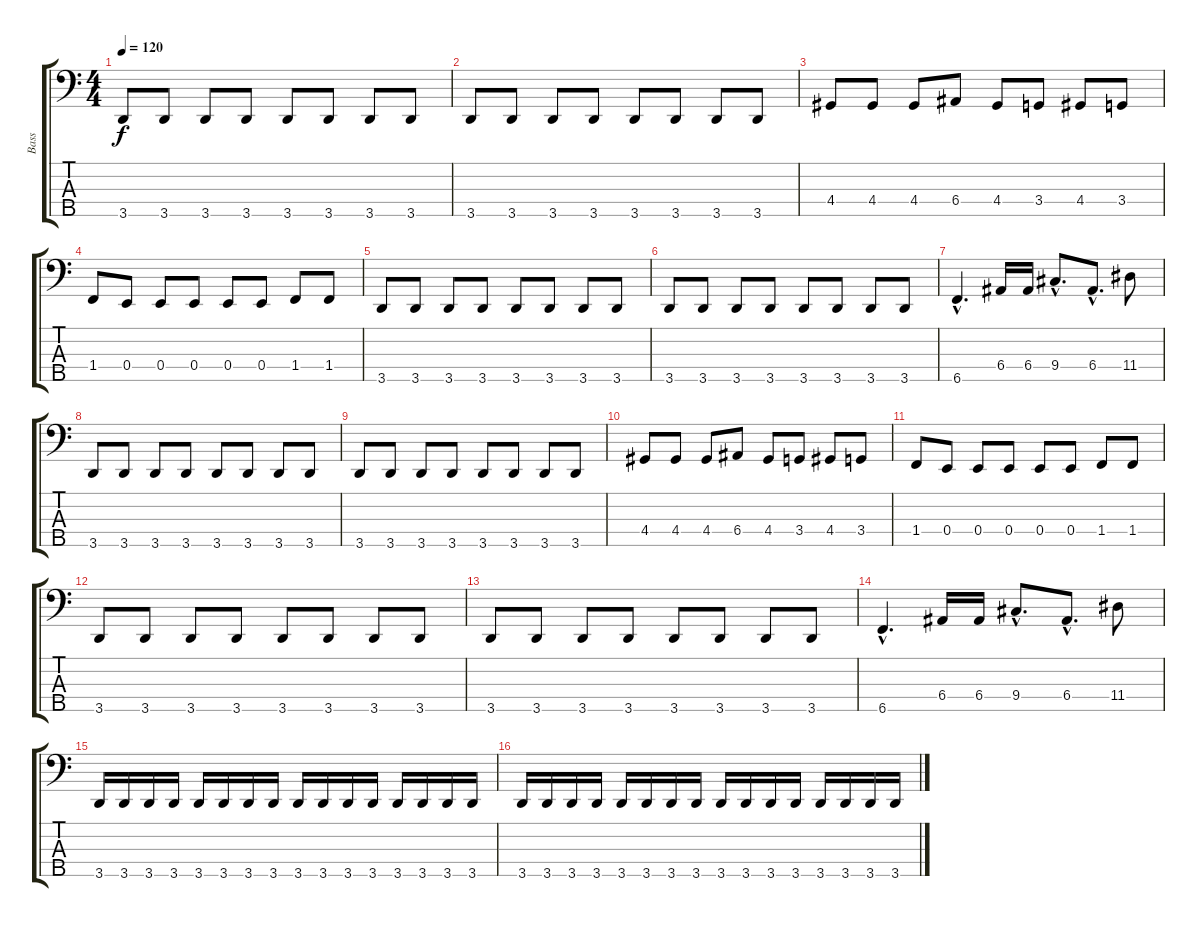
\track ("Bass" "Bass") {instrument electricbassfinger}
\staff {score tabs}
\tuning (G2 D2 A1 E1 B0) {hide}
\ts (4 4)
\tempo 120
\clef f4
\ks c
3.5.8{dy f} 3.5.8 3.5.8 3.5.8 3.5.8 3.5.8 3.5.8 3.5.8 |
3.5.8 3.5.8 3.5.8 3.5.8 3.5.8 3.5.8 3.5.8 3.5.8 |
4.4.8 4.4.8 4.4.8 6.4.8 4.4.8 3.4.8 4.4.8 3.4.8 |
1.4.8 0.4.8 0.4.8 0.4.8 0.4.8 0.4.8 1.4.8 1.4.8 |
3.5.8 3.5.8 3.5.8 3.5.8 3.5.8 3.5.8 3.5.8 3.5.8 |
3.5.8 3.5.8 3.5.8 3.5.8 3.5.8 3.5.8 3.5.8 3.5.8 |
6.5{hac}.4{d} 6.4.16 6.4.16 9.4{hac}.8{d} 6.4{hac}.8{d} 11.4.8 |
3.5.8 3.5.8 3.5.8 3.5.8 3.5.8 3.5.8 3.5.8 3.5.8 |
3.5.8 3.5.8 3.5.8 3.5.8 3.5.8 3.5.8 3.5.8 3.5.8 |
4.4.8 4.4.8 4.4.8 6.4.8 4.4.8 3.4.8 4.4.8 3.4.8 |
1.4.8 0.4.8 0.4.8 0.4.8 0.4.8 0.4.8 1.4.8 1.4.8 |
3.5.8 3.5.8 3.5.8 3.5.8 3.5.8 3.5.8 3.5.8 3.5.8 |
3.5.8 3.5.8 3.5.8 3.5.8 3.5.8 3.5.8 3.5.8 3.5.8 |
6.5{hac}.4{d} 6.4.16 6.4.16 9.4{hac}.8{d} 6.4{hac}.8{d} 11.4.8 |
3.5.16 3.5.16 3.5.16 3.5.16 3.5.16 3.5.16 3.5.16 3.5.16 3.5.16 3.5.16 3.5.16 3.5.16 3.5.16 3.5.16 3.5.16 3.5.16 |
3.5.16 3.5.16 3.5.16 3.5.16 3.5.16 3.5.16 3.5.16 3.5.16 3.5.16 3.5.16 3.5.16 3.5.16 3.5.16 3.5.16 3.5.16 3.5.16
